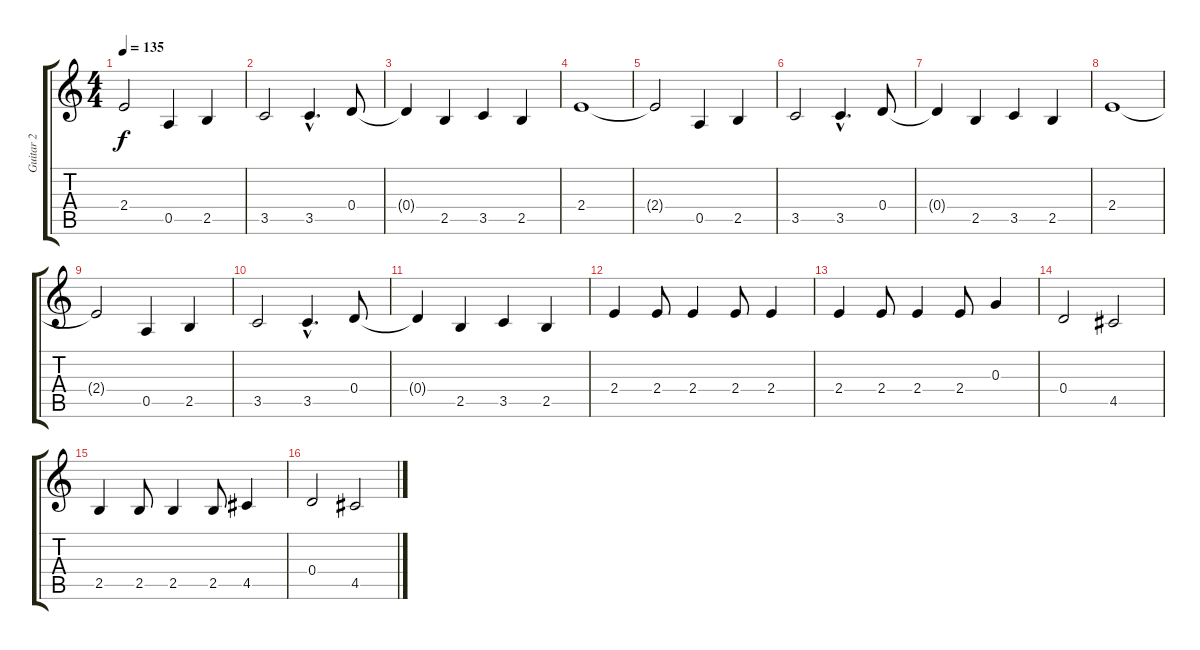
\track ("Guitar 2" "Guitar 2") {instrument overdrivenguitar}
\staff {score tabs}
\tuning (E4 B3 G3 D3 A2 E2) {hide}
\ts (4 4)
\tempo 135
\clef g2
\ks c
2.4{t}.2{dy f} 0.5.4 2.5.4 |
3.5.2 3.5{hac}.4{d} 0.4.8 |
0.4{t}.4 2.5.4 3.5.4 2.5.4 |
2.4.1 |
2.4{t}.2 0.5.4 2.5.4 |
3.5.2 3.5{hac}.4{d} 0.4.8 |
0.4{t}.4 2.5.4 3.5.4 2.5.4 |
2.4.1 |
2.4{t}.2 0.5.4 2.5.4 |
3.5.2 3.5{hac}.4{d} 0.4.8 |
0.4{t}.4 2.5.4 3.5.4 2.5.4 |
2.4.4 2.4.8 2.4.4 2.4.8 2.4.4 |
2.4.4 2.4.8 2.4.4 2.4.8 0.3.4 |
0.4.2 4.5.2 |
2.5.4 2.5.8 2.5.4 2.5.8 4.5.4 |
0.4.2 4.5.2
